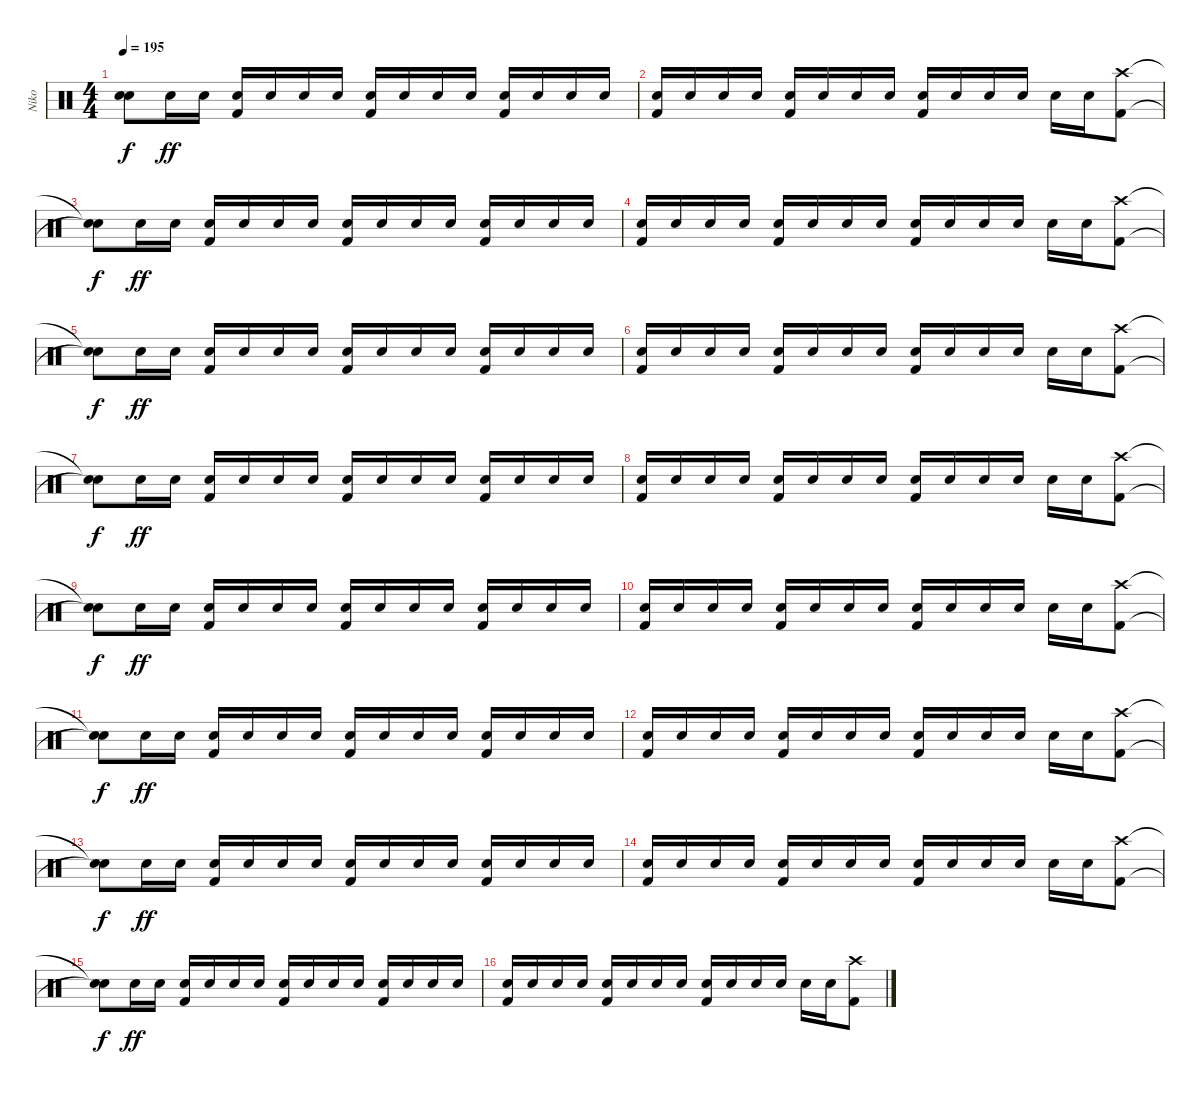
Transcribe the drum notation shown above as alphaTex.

\track ("Niko" "Niko") {instrument percussion}
\staff {score}
\articulation defaults
\ts (4 4)
\tempo 195
\clef neutral
\ks c
("Snare (hit)"{t} "Snare (hit)"{t}).8{dy f} "Snare (hit) 2".16{dy ff volume 5} "Snare (hit) 2".16 ("Kick (hit) 2" "Snare (hit) 2").16{volume 16} "Snare (hit) 2".16{volume 5} "Snare (hit) 2".16 "Snare (hit) 2".16 ("Kick (hit) 2" "Snare (hit) 2").16{volume 16} "Snare (hit) 2".16{volume 5} "Snare (hit) 2".16 "Snare (hit) 2".16 ("Kick (hit) 2" "Snare (hit) 2").16{volume 16} "Snare (hit) 2".16{volume 5} "Snare (hit) 2".16 "Snare (hit) 2".16 |
("Kick (hit) 2" "Snare (hit) 2").16{volume 16} "Snare (hit) 2".16{volume 5} "Snare (hit) 2".16 "Snare (hit) 2".16 ("Kick (hit) 2" "Snare (hit) 2").16{volume 16} "Snare (hit) 2".16{volume 5} "Snare (hit) 2".16 "Snare (hit) 2".16 ("Kick (hit) 2" "Snare (hit) 2").16{volume 16} "Snare (hit) 2".16{volume 5} "Snare (hit) 2".16 "Snare (hit) 2".16 "Snare (hit) 2".16{volume 16} "Snare (hit) 2".16 ("Kick (hit) 2" "Crash high (hit)").8 |
("Snare (hit)"{t} "Snare (hit)"{t}).8{dy f} "Snare (hit) 2".16{dy ff volume 5} "Snare (hit) 2".16 ("Kick (hit) 2" "Snare (hit) 2").16{volume 16} "Snare (hit) 2".16{volume 5} "Snare (hit) 2".16 "Snare (hit) 2".16 ("Kick (hit) 2" "Snare (hit) 2").16{volume 16} "Snare (hit) 2".16{volume 5} "Snare (hit) 2".16 "Snare (hit) 2".16 ("Kick (hit) 2" "Snare (hit) 2").16{volume 16} "Snare (hit) 2".16{volume 5} "Snare (hit) 2".16 "Snare (hit) 2".16 |
("Kick (hit) 2" "Snare (hit) 2").16{volume 16} "Snare (hit) 2".16{volume 5} "Snare (hit) 2".16 "Snare (hit) 2".16 ("Kick (hit) 2" "Snare (hit) 2").16{volume 16} "Snare (hit) 2".16{volume 5} "Snare (hit) 2".16 "Snare (hit) 2".16 ("Kick (hit) 2" "Snare (hit) 2").16{volume 16} "Snare (hit) 2".16{volume 5} "Snare (hit) 2".16 "Snare (hit) 2".16 "Snare (hit) 2".16{volume 16} "Snare (hit) 2".16 ("Kick (hit) 2" "Crash high (hit)").8 |
("Snare (hit)"{t} "Snare (hit)"{t}).8{dy f} "Snare (hit) 2".16{dy ff volume 5} "Snare (hit) 2".16 ("Kick (hit) 2" "Snare (hit) 2").16{volume 16} "Snare (hit) 2".16{volume 5} "Snare (hit) 2".16 "Snare (hit) 2".16 ("Kick (hit) 2" "Snare (hit) 2").16{volume 16} "Snare (hit) 2".16{volume 5} "Snare (hit) 2".16 "Snare (hit) 2".16 ("Kick (hit) 2" "Snare (hit) 2").16{volume 16} "Snare (hit) 2".16{volume 5} "Snare (hit) 2".16 "Snare (hit) 2".16 |
("Kick (hit) 2" "Snare (hit) 2").16{volume 16} "Snare (hit) 2".16{volume 5} "Snare (hit) 2".16 "Snare (hit) 2".16 ("Kick (hit) 2" "Snare (hit) 2").16{volume 16} "Snare (hit) 2".16{volume 5} "Snare (hit) 2".16 "Snare (hit) 2".16 ("Kick (hit) 2" "Snare (hit) 2").16{volume 16} "Snare (hit) 2".16{volume 5} "Snare (hit) 2".16 "Snare (hit) 2".16 "Snare (hit) 2".16{volume 16} "Snare (hit) 2".16 ("Kick (hit) 2" "Crash high (hit)").8 |
("Snare (hit)"{t} "Snare (hit)"{t}).8{dy f} "Snare (hit) 2".16{dy ff volume 5} "Snare (hit) 2".16 ("Kick (hit) 2" "Snare (hit) 2").16{volume 16} "Snare (hit) 2".16{volume 5} "Snare (hit) 2".16 "Snare (hit) 2".16 ("Kick (hit) 2" "Snare (hit) 2").16{volume 16} "Snare (hit) 2".16{volume 5} "Snare (hit) 2".16 "Snare (hit) 2".16 ("Kick (hit) 2" "Snare (hit) 2").16{volume 16} "Snare (hit) 2".16{volume 5} "Snare (hit) 2".16 "Snare (hit) 2".16 |
("Kick (hit) 2" "Snare (hit) 2").16{volume 16} "Snare (hit) 2".16{volume 5} "Snare (hit) 2".16 "Snare (hit) 2".16 ("Kick (hit) 2" "Snare (hit) 2").16{volume 16} "Snare (hit) 2".16{volume 5} "Snare (hit) 2".16 "Snare (hit) 2".16 ("Kick (hit) 2" "Snare (hit) 2").16{volume 16} "Snare (hit) 2".16{volume 5} "Snare (hit) 2".16 "Snare (hit) 2".16 "Snare (hit) 2".16{volume 16} "Snare (hit) 2".16 ("Kick (hit) 2" "Crash high (hit)").8 |
("Snare (hit)"{t} "Snare (hit)"{t}).8{dy f} "Snare (hit) 2".16{dy ff volume 5} "Snare (hit) 2".16 ("Kick (hit) 2" "Snare (hit) 2").16{volume 16} "Snare (hit) 2".16{volume 5} "Snare (hit) 2".16 "Snare (hit) 2".16 ("Kick (hit) 2" "Snare (hit) 2").16{volume 16} "Snare (hit) 2".16{volume 5} "Snare (hit) 2".16 "Snare (hit) 2".16 ("Kick (hit) 2" "Snare (hit) 2").16{volume 16} "Snare (hit) 2".16{volume 5} "Snare (hit) 2".16 "Snare (hit) 2".16 |
("Kick (hit) 2" "Snare (hit) 2").16{volume 16} "Snare (hit) 2".16{volume 5} "Snare (hit) 2".16 "Snare (hit) 2".16 ("Kick (hit) 2" "Snare (hit) 2").16{volume 16} "Snare (hit) 2".16{volume 5} "Snare (hit) 2".16 "Snare (hit) 2".16 ("Kick (hit) 2" "Snare (hit) 2").16{volume 16} "Snare (hit) 2".16{volume 5} "Snare (hit) 2".16 "Snare (hit) 2".16 "Snare (hit) 2".16{volume 16} "Snare (hit) 2".16 ("Kick (hit) 2" "Crash high (hit)").8 |
("Snare (hit)"{t} "Snare (hit)"{t}).8{dy f} "Snare (hit) 2".16{dy ff volume 5} "Snare (hit) 2".16 ("Kick (hit) 2" "Snare (hit) 2").16{volume 16} "Snare (hit) 2".16{volume 5} "Snare (hit) 2".16 "Snare (hit) 2".16 ("Kick (hit) 2" "Snare (hit) 2").16{volume 16} "Snare (hit) 2".16{volume 5} "Snare (hit) 2".16 "Snare (hit) 2".16 ("Kick (hit) 2" "Snare (hit) 2").16{volume 16} "Snare (hit) 2".16{volume 5} "Snare (hit) 2".16 "Snare (hit) 2".16 |
("Kick (hit) 2" "Snare (hit) 2").16{volume 16} "Snare (hit) 2".16{volume 5} "Snare (hit) 2".16 "Snare (hit) 2".16 ("Kick (hit) 2" "Snare (hit) 2").16{volume 16} "Snare (hit) 2".16{volume 5} "Snare (hit) 2".16 "Snare (hit) 2".16 ("Kick (hit) 2" "Snare (hit) 2").16{volume 16} "Snare (hit) 2".16{volume 5} "Snare (hit) 2".16 "Snare (hit) 2".16 "Snare (hit) 2".16{volume 16} "Snare (hit) 2".16 ("Kick (hit) 2" "Crash high (hit)").8 |
("Snare (hit)"{t} "Snare (hit)"{t}).8{dy f} "Snare (hit) 2".16{dy ff volume 5} "Snare (hit) 2".16 ("Kick (hit) 2" "Snare (hit) 2").16{volume 16} "Snare (hit) 2".16{volume 5} "Snare (hit) 2".16 "Snare (hit) 2".16 ("Kick (hit) 2" "Snare (hit) 2").16{volume 16} "Snare (hit) 2".16{volume 5} "Snare (hit) 2".16 "Snare (hit) 2".16 ("Kick (hit) 2" "Snare (hit) 2").16{volume 16} "Snare (hit) 2".16{volume 5} "Snare (hit) 2".16 "Snare (hit) 2".16 |
("Kick (hit) 2" "Snare (hit) 2").16{volume 16} "Snare (hit) 2".16{volume 5} "Snare (hit) 2".16 "Snare (hit) 2".16 ("Kick (hit) 2" "Snare (hit) 2").16{volume 16} "Snare (hit) 2".16{volume 5} "Snare (hit) 2".16 "Snare (hit) 2".16 ("Kick (hit) 2" "Snare (hit) 2").16{volume 16} "Snare (hit) 2".16{volume 5} "Snare (hit) 2".16 "Snare (hit) 2".16 "Snare (hit) 2".16{volume 16} "Snare (hit) 2".16 ("Kick (hit) 2" "Crash high (hit)").8 |
("Snare (hit)"{t} "Snare (hit)"{t}).8{dy f} "Snare (hit) 2".16{dy ff volume 5} "Snare (hit) 2".16 ("Kick (hit) 2" "Snare (hit) 2").16{volume 16} "Snare (hit) 2".16{volume 5} "Snare (hit) 2".16 "Snare (hit) 2".16 ("Kick (hit) 2" "Snare (hit) 2").16{volume 16} "Snare (hit) 2".16{volume 5} "Snare (hit) 2".16 "Snare (hit) 2".16 ("Kick (hit) 2" "Snare (hit) 2").16{volume 16} "Snare (hit) 2".16{volume 5} "Snare (hit) 2".16 "Snare (hit) 2".16 |
("Kick (hit) 2" "Snare (hit) 2").16{volume 16} "Snare (hit) 2".16{volume 5} "Snare (hit) 2".16 "Snare (hit) 2".16 ("Kick (hit) 2" "Snare (hit) 2").16{volume 16} "Snare (hit) 2".16{volume 5} "Snare (hit) 2".16 "Snare (hit) 2".16 ("Kick (hit) 2" "Snare (hit) 2").16{volume 16} "Snare (hit) 2".16{volume 5} "Snare (hit) 2".16 "Snare (hit) 2".16 "Snare (hit) 2".16{volume 16} "Snare (hit) 2".16 ("Kick (hit) 2" "Crash high (hit)").8
